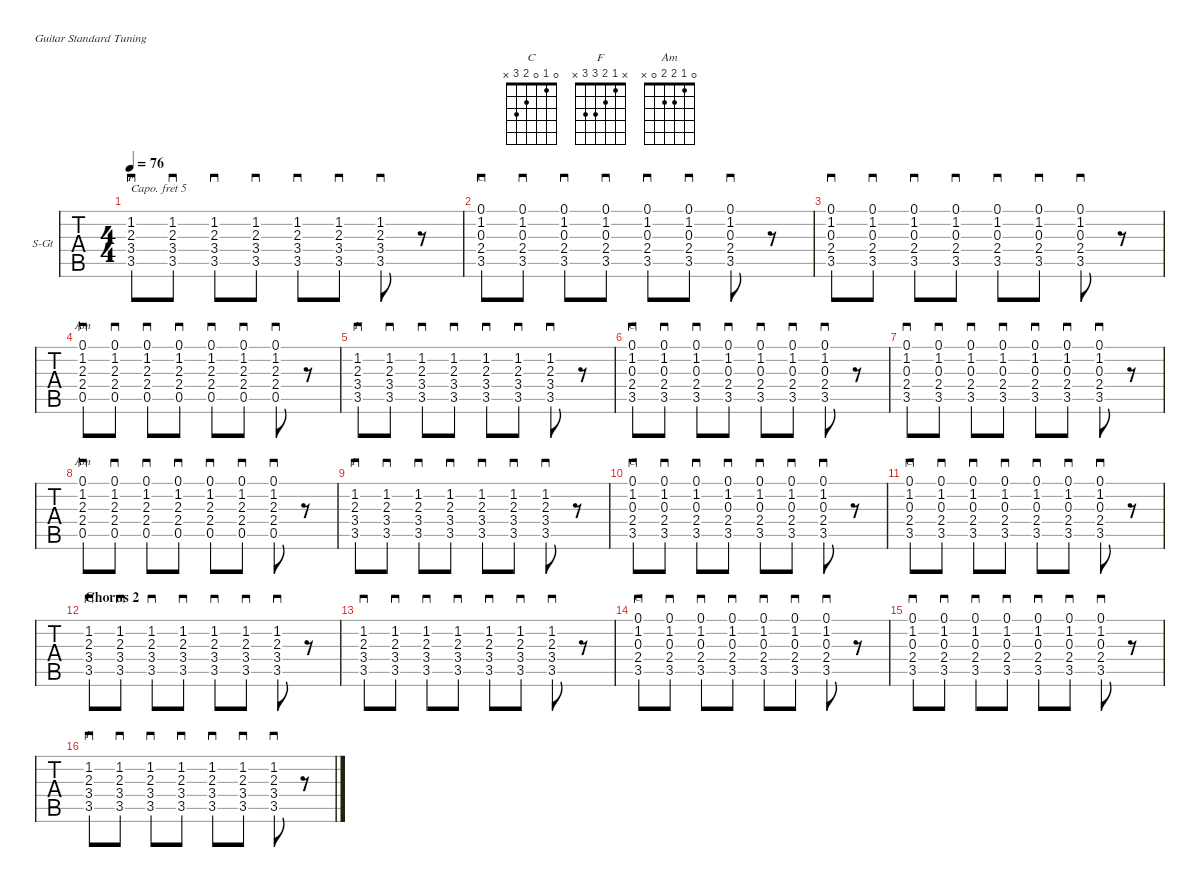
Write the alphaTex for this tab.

\defaultSystemsLayout 4
\hideDynamics
\bracketExtendMode nobrackets
\firstSystemTrackNameOrientation horizontal
\track ("cowboy chords (capo short) 05" "S-Gt") {instrument acousticguitarsteel}
\staff {tabs}
\capo 5
\tuning (E4 B3 G3 D3 A2 E2)
\chord ("C" 0 1 0 2 3 x)
\chord ("F" x 1 2 3 3 x)
\chord ("Am" 0 1 2 2 0 x)
\ts (4 4)
\tempo 76
\clef g2
\ks gminor
(3.5{acc forcenatural} 3.4{acc forcenatural} 2.3{acc forcenatural} 1.2{acc forcenatural}).8{sd ch "F" dy mf beam Up} (3.5{acc forcenatural} 3.4{acc forcenatural} 2.3{acc forcenatural} 1.2{acc forcenatural}).8{sd beam Up} (3.5{acc forcenatural} 3.4{acc forcenatural} 2.3{acc forcenatural} 1.2{acc forcenatural}).8{sd beam Up} (3.5{acc forcenatural} 3.4{acc forcenatural} 2.3{acc forcenatural} 1.2{acc forcenatural}).8{sd beam Up} (3.5{acc forcenatural} 3.4{acc forcenatural} 2.3{acc forcenatural} 1.2{acc forcenatural}).8{sd beam Up} (3.5{acc forcenatural} 3.4{acc forcenatural} 2.3{acc forcenatural} 1.2{acc forcenatural}).8{sd beam Up} (3.5{acc forcenatural} 3.4{acc forcenatural} 2.3{acc forcenatural} 1.2{acc forcenatural}).8{sd beam Up} r.8{beam Down} |
(3.5{acc forcenatural} 2.4{acc forcenatural} 0.3{acc forcenatural} 1.2{acc forcenatural} 0.1{acc forcenatural}).8{sd ch "C" beam Up} (3.5{acc forcenatural} 2.4{acc forcenatural} 0.3{acc forcenatural} 1.2{acc forcenatural} 0.1{acc forcenatural}).8{sd beam Up} (3.5{acc forcenatural} 2.4{acc forcenatural} 0.3{acc forcenatural} 1.2{acc forcenatural} 0.1{acc forcenatural}).8{sd beam Up} (3.5{acc forcenatural} 2.4{acc forcenatural} 0.3{acc forcenatural} 1.2{acc forcenatural} 0.1{acc forcenatural}).8{sd beam Up} (3.5{acc forcenatural} 2.4{acc forcenatural} 0.3{acc forcenatural} 1.2{acc forcenatural} 0.1{acc forcenatural}).8{sd beam Up} (3.5{acc forcenatural} 2.4{acc forcenatural} 0.3{acc forcenatural} 1.2{acc forcenatural} 0.1{acc forcenatural}).8{sd beam Up} (3.5{acc forcenatural} 2.4{acc forcenatural} 0.3{acc forcenatural} 1.2{acc forcenatural} 0.1{acc forcenatural}).8{sd beam Up} r.8{beam Down} |
(3.5{acc forcenatural} 2.4{acc forcenatural} 0.3{acc forcenatural} 1.2{acc forcenatural} 0.1{acc forcenatural}).8{sd beam Up} (3.5{acc forcenatural} 2.4{acc forcenatural} 0.3{acc forcenatural} 1.2{acc forcenatural} 0.1{acc forcenatural}).8{sd beam Up} (3.5{acc forcenatural} 2.4{acc forcenatural} 0.3{acc forcenatural} 1.2{acc forcenatural} 0.1{acc forcenatural}).8{sd beam Up} (3.5{acc forcenatural} 2.4{acc forcenatural} 0.3{acc forcenatural} 1.2{acc forcenatural} 0.1{acc forcenatural}).8{sd beam Up} (3.5{acc forcenatural} 2.4{acc forcenatural} 0.3{acc forcenatural} 1.2{acc forcenatural} 0.1{acc forcenatural}).8{sd beam Up} (3.5{acc forcenatural} 2.4{acc forcenatural} 0.3{acc forcenatural} 1.2{acc forcenatural} 0.1{acc forcenatural}).8{sd beam Up} (3.5{acc forcenatural} 2.4{acc forcenatural} 0.3{acc forcenatural} 1.2{acc forcenatural} 0.1{acc forcenatural}).8{sd beam Up} r.8{beam Down} |
(0.5{acc forcenatural} 2.4{acc forcenatural} 2.3{acc forcenatural} 1.2{acc forcenatural} 0.1{acc forcenatural}).8{sd ch "Am" beam Up} (0.5{acc forcenatural} 2.4{acc forcenatural} 2.3{acc forcenatural} 1.2{acc forcenatural} 0.1{acc forcenatural}).8{sd beam Up} (0.5{acc forcenatural} 2.4{acc forcenatural} 2.3{acc forcenatural} 1.2{acc forcenatural} 0.1{acc forcenatural}).8{sd beam Up} (0.5{acc forcenatural} 2.4{acc forcenatural} 2.3{acc forcenatural} 1.2{acc forcenatural} 0.1{acc forcenatural}).8{sd beam Up} (0.5{acc forcenatural} 2.4{acc forcenatural} 2.3{acc forcenatural} 1.2{acc forcenatural} 0.1{acc forcenatural}).8{sd beam Up} (0.5{acc forcenatural} 2.4{acc forcenatural} 2.3{acc forcenatural} 1.2{acc forcenatural} 0.1{acc forcenatural}).8{sd beam Up} (0.5{acc forcenatural} 2.4{acc forcenatural} 2.3{acc forcenatural} 1.2{acc forcenatural} 0.1{acc forcenatural}).8{sd beam Up} r.8{beam Down} |
(3.5{acc forcenatural} 3.4{acc forcenatural} 2.3{acc forcenatural} 1.2{acc forcenatural}).8{sd ch "F" beam Up} (3.5{acc forcenatural} 3.4{acc forcenatural} 2.3{acc forcenatural} 1.2{acc forcenatural}).8{sd beam Up} (3.5{acc forcenatural} 3.4{acc forcenatural} 2.3{acc forcenatural} 1.2{acc forcenatural}).8{sd beam Up} (3.5{acc forcenatural} 3.4{acc forcenatural} 2.3{acc forcenatural} 1.2{acc forcenatural}).8{sd beam Up} (3.5{acc forcenatural} 3.4{acc forcenatural} 2.3{acc forcenatural} 1.2{acc forcenatural}).8{sd beam Up} (3.5{acc forcenatural} 3.4{acc forcenatural} 2.3{acc forcenatural} 1.2{acc forcenatural}).8{sd beam Up} (3.5{acc forcenatural} 3.4{acc forcenatural} 2.3{acc forcenatural} 1.2{acc forcenatural}).8{sd beam Up} r.8{beam Down} |
(3.5{acc forcenatural} 2.4{acc forcenatural} 0.3{acc forcenatural} 1.2{acc forcenatural} 0.1{acc forcenatural}).8{sd ch "C" beam Up} (3.5{acc forcenatural} 2.4{acc forcenatural} 0.3{acc forcenatural} 1.2{acc forcenatural} 0.1{acc forcenatural}).8{sd beam Up} (3.5{acc forcenatural} 2.4{acc forcenatural} 0.3{acc forcenatural} 1.2{acc forcenatural} 0.1{acc forcenatural}).8{sd beam Up} (3.5{acc forcenatural} 2.4{acc forcenatural} 0.3{acc forcenatural} 1.2{acc forcenatural} 0.1{acc forcenatural}).8{sd beam Up} (3.5{acc forcenatural} 2.4{acc forcenatural} 0.3{acc forcenatural} 1.2{acc forcenatural} 0.1{acc forcenatural}).8{sd beam Up} (3.5{acc forcenatural} 2.4{acc forcenatural} 0.3{acc forcenatural} 1.2{acc forcenatural} 0.1{acc forcenatural}).8{sd beam Up} (3.5{acc forcenatural} 2.4{acc forcenatural} 0.3{acc forcenatural} 1.2{acc forcenatural} 0.1{acc forcenatural}).8{sd beam Up} r.8{beam Down} |
(3.5{acc forcenatural} 2.4{acc forcenatural} 0.3{acc forcenatural} 1.2{acc forcenatural} 0.1{acc forcenatural}).8{sd beam Up} (3.5{acc forcenatural} 2.4{acc forcenatural} 0.3{acc forcenatural} 1.2{acc forcenatural} 0.1{acc forcenatural}).8{sd beam Up} (3.5{acc forcenatural} 2.4{acc forcenatural} 0.3{acc forcenatural} 1.2{acc forcenatural} 0.1{acc forcenatural}).8{sd beam Up} (3.5{acc forcenatural} 2.4{acc forcenatural} 0.3{acc forcenatural} 1.2{acc forcenatural} 0.1{acc forcenatural}).8{sd beam Up} (3.5{acc forcenatural} 2.4{acc forcenatural} 0.3{acc forcenatural} 1.2{acc forcenatural} 0.1{acc forcenatural}).8{sd beam Up} (3.5{acc forcenatural} 2.4{acc forcenatural} 0.3{acc forcenatural} 1.2{acc forcenatural} 0.1{acc forcenatural}).8{sd beam Up} (3.5{acc forcenatural} 2.4{acc forcenatural} 0.3{acc forcenatural} 1.2{acc forcenatural} 0.1{acc forcenatural}).8{sd beam Up} r.8{beam Down} |
(0.5{acc forcenatural} 2.4{acc forcenatural} 2.3{acc forcenatural} 1.2{acc forcenatural} 0.1{acc forcenatural}).8{sd ch "Am" beam Up} (0.5{acc forcenatural} 2.4{acc forcenatural} 2.3{acc forcenatural} 1.2{acc forcenatural} 0.1{acc forcenatural}).8{sd beam Up} (0.5{acc forcenatural} 2.4{acc forcenatural} 2.3{acc forcenatural} 1.2{acc forcenatural} 0.1{acc forcenatural}).8{sd beam Up} (0.5{acc forcenatural} 2.4{acc forcenatural} 2.3{acc forcenatural} 1.2{acc forcenatural} 0.1{acc forcenatural}).8{sd beam Up} (0.5{acc forcenatural} 2.4{acc forcenatural} 2.3{acc forcenatural} 1.2{acc forcenatural} 0.1{acc forcenatural}).8{sd beam Up} (0.5{acc forcenatural} 2.4{acc forcenatural} 2.3{acc forcenatural} 1.2{acc forcenatural} 0.1{acc forcenatural}).8{sd beam Up} (0.5{acc forcenatural} 2.4{acc forcenatural} 2.3{acc forcenatural} 1.2{acc forcenatural} 0.1{acc forcenatural}).8{sd beam Up} r.8{beam Down} |
(3.5{acc forcenatural} 3.4{acc forcenatural} 2.3{acc forcenatural} 1.2{acc forcenatural}).8{sd ch "F" beam Up} (3.5{acc forcenatural} 3.4{acc forcenatural} 2.3{acc forcenatural} 1.2{acc forcenatural}).8{sd beam Up} (3.5{acc forcenatural} 3.4{acc forcenatural} 2.3{acc forcenatural} 1.2{acc forcenatural}).8{sd beam Up} (3.5{acc forcenatural} 3.4{acc forcenatural} 2.3{acc forcenatural} 1.2{acc forcenatural}).8{sd beam Up} (3.5{acc forcenatural} 3.4{acc forcenatural} 2.3{acc forcenatural} 1.2{acc forcenatural}).8{sd beam Up} (3.5{acc forcenatural} 3.4{acc forcenatural} 2.3{acc forcenatural} 1.2{acc forcenatural}).8{sd beam Up} (3.5{acc forcenatural} 3.4{acc forcenatural} 2.3{acc forcenatural} 1.2{acc forcenatural}).8{sd beam Up} r.8{beam Down} |
(3.5{acc forcenatural} 2.4{acc forcenatural} 0.3{acc forcenatural} 1.2{acc forcenatural} 0.1{acc forcenatural}).8{sd ch "C" beam Up} (3.5{acc forcenatural} 2.4{acc forcenatural} 0.3{acc forcenatural} 1.2{acc forcenatural} 0.1{acc forcenatural}).8{sd beam Up} (3.5{acc forcenatural} 2.4{acc forcenatural} 0.3{acc forcenatural} 1.2{acc forcenatural} 0.1{acc forcenatural}).8{sd beam Up} (3.5{acc forcenatural} 2.4{acc forcenatural} 0.3{acc forcenatural} 1.2{acc forcenatural} 0.1{acc forcenatural}).8{sd beam Up} (3.5{acc forcenatural} 2.4{acc forcenatural} 0.3{acc forcenatural} 1.2{acc forcenatural} 0.1{acc forcenatural}).8{sd beam Up} (3.5{acc forcenatural} 2.4{acc forcenatural} 0.3{acc forcenatural} 1.2{acc forcenatural} 0.1{acc forcenatural}).8{sd beam Up} (3.5{acc forcenatural} 2.4{acc forcenatural} 0.3{acc forcenatural} 1.2{acc forcenatural} 0.1{acc forcenatural}).8{sd beam Up} r.8{beam Down} |
(3.5{acc forcenatural} 2.4{acc forcenatural} 0.3{acc forcenatural} 1.2{acc forcenatural} 0.1{acc forcenatural}).8{sd ch "C" beam Up} (3.5{acc forcenatural} 2.4{acc forcenatural} 0.3{acc forcenatural} 1.2{acc forcenatural} 0.1{acc forcenatural}).8{sd beam Up} (3.5{acc forcenatural} 2.4{acc forcenatural} 0.3{acc forcenatural} 1.2{acc forcenatural} 0.1{acc forcenatural}).8{sd beam Up} (3.5{acc forcenatural} 2.4{acc forcenatural} 0.3{acc forcenatural} 1.2{acc forcenatural} 0.1{acc forcenatural}).8{sd beam Up} (3.5{acc forcenatural} 2.4{acc forcenatural} 0.3{acc forcenatural} 1.2{acc forcenatural} 0.1{acc forcenatural}).8{sd beam Up} (3.5{acc forcenatural} 2.4{acc forcenatural} 0.3{acc forcenatural} 1.2{acc forcenatural} 0.1{acc forcenatural}).8{sd beam Up} (3.5{acc forcenatural} 2.4{acc forcenatural} 0.3{acc forcenatural} 1.2{acc forcenatural} 0.1{acc forcenatural}).8{sd beam Up} r.8{beam Down} |
\section ("" "Chorus 2")
(3.5{acc forcenatural} 3.4{acc forcenatural} 2.3{acc forcenatural} 1.2{acc forcenatural}).8{sd ch "F" beam Up} (3.5{acc forcenatural} 3.4{acc forcenatural} 2.3{acc forcenatural} 1.2{acc forcenatural}).8{sd beam Up} (3.5{acc forcenatural} 3.4{acc forcenatural} 2.3{acc forcenatural} 1.2{acc forcenatural}).8{sd beam Up} (3.5{acc forcenatural} 3.4{acc forcenatural} 2.3{acc forcenatural} 1.2{acc forcenatural}).8{sd beam Up} (3.5{acc forcenatural} 3.4{acc forcenatural} 2.3{acc forcenatural} 1.2{acc forcenatural}).8{sd beam Up} (3.5{acc forcenatural} 3.4{acc forcenatural} 2.3{acc forcenatural} 1.2{acc forcenatural}).8{sd beam Up} (3.5{acc forcenatural} 3.4{acc forcenatural} 2.3{acc forcenatural} 1.2{acc forcenatural}).8{sd beam Up} r.8{beam Down} |
(3.5{acc forcenatural} 3.4{acc forcenatural} 2.3{acc forcenatural} 1.2{acc forcenatural}).8{sd beam Up} (3.5{acc forcenatural} 3.4{acc forcenatural} 2.3{acc forcenatural} 1.2{acc forcenatural}).8{sd beam Up} (3.5{acc forcenatural} 3.4{acc forcenatural} 2.3{acc forcenatural} 1.2{acc forcenatural}).8{sd beam Up} (3.5{acc forcenatural} 3.4{acc forcenatural} 2.3{acc forcenatural} 1.2{acc forcenatural}).8{sd beam Up} (3.5{acc forcenatural} 3.4{acc forcenatural} 2.3{acc forcenatural} 1.2{acc forcenatural}).8{sd beam Up} (3.5{acc forcenatural} 3.4{acc forcenatural} 2.3{acc forcenatural} 1.2{acc forcenatural}).8{sd beam Up} (3.5{acc forcenatural} 3.4{acc forcenatural} 2.3{acc forcenatural} 1.2{acc forcenatural}).8{sd beam Up} r.8{beam Down} |
(3.5{acc forcenatural} 2.4{acc forcenatural} 0.3{acc forcenatural} 1.2{acc forcenatural} 0.1{acc forcenatural}).8{sd ch "C" beam Up} (3.5{acc forcenatural} 2.4{acc forcenatural} 0.3{acc forcenatural} 1.2{acc forcenatural} 0.1{acc forcenatural}).8{sd beam Up} (3.5{acc forcenatural} 2.4{acc forcenatural} 0.3{acc forcenatural} 1.2{acc forcenatural} 0.1{acc forcenatural}).8{sd beam Up} (3.5{acc forcenatural} 2.4{acc forcenatural} 0.3{acc forcenatural} 1.2{acc forcenatural} 0.1{acc forcenatural}).8{sd beam Up} (3.5{acc forcenatural} 2.4{acc forcenatural} 0.3{acc forcenatural} 1.2{acc forcenatural} 0.1{acc forcenatural}).8{sd beam Up} (3.5{acc forcenatural} 2.4{acc forcenatural} 0.3{acc forcenatural} 1.2{acc forcenatural} 0.1{acc forcenatural}).8{sd beam Up} (3.5{acc forcenatural} 2.4{acc forcenatural} 0.3{acc forcenatural} 1.2{acc forcenatural} 0.1{acc forcenatural}).8{sd beam Up} r.8{beam Down} |
(3.5{acc forcenatural} 2.4{acc forcenatural} 0.3{acc forcenatural} 1.2{acc forcenatural} 0.1{acc forcenatural}).8{sd beam Up} (3.5{acc forcenatural} 2.4{acc forcenatural} 0.3{acc forcenatural} 1.2{acc forcenatural} 0.1{acc forcenatural}).8{sd beam Up} (3.5{acc forcenatural} 2.4{acc forcenatural} 0.3{acc forcenatural} 1.2{acc forcenatural} 0.1{acc forcenatural}).8{sd beam Up} (3.5{acc forcenatural} 2.4{acc forcenatural} 0.3{acc forcenatural} 1.2{acc forcenatural} 0.1{acc forcenatural}).8{sd beam Up} (3.5{acc forcenatural} 2.4{acc forcenatural} 0.3{acc forcenatural} 1.2{acc forcenatural} 0.1{acc forcenatural}).8{sd beam Up} (3.5{acc forcenatural} 2.4{acc forcenatural} 0.3{acc forcenatural} 1.2{acc forcenatural} 0.1{acc forcenatural}).8{sd beam Up} (3.5{acc forcenatural} 2.4{acc forcenatural} 0.3{acc forcenatural} 1.2{acc forcenatural} 0.1{acc forcenatural}).8{sd beam Up} r.8{beam Down} |
(3.5{acc forcenatural} 3.4{acc forcenatural} 2.3{acc forcenatural} 1.2{acc forcenatural}).8{sd ch "F" beam Up} (3.5{acc forcenatural} 3.4{acc forcenatural} 2.3{acc forcenatural} 1.2{acc forcenatural}).8{sd beam Up} (3.5{acc forcenatural} 3.4{acc forcenatural} 2.3{acc forcenatural} 1.2{acc forcenatural}).8{sd beam Up} (3.5{acc forcenatural} 3.4{acc forcenatural} 2.3{acc forcenatural} 1.2{acc forcenatural}).8{sd beam Up} (3.5{acc forcenatural} 3.4{acc forcenatural} 2.3{acc forcenatural} 1.2{acc forcenatural}).8{sd beam Up} (3.5{acc forcenatural} 3.4{acc forcenatural} 2.3{acc forcenatural} 1.2{acc forcenatural}).8{sd beam Up} (3.5{acc forcenatural} 3.4{acc forcenatural} 2.3{acc forcenatural} 1.2{acc forcenatural}).8{sd beam Up} r.8{beam Down}
